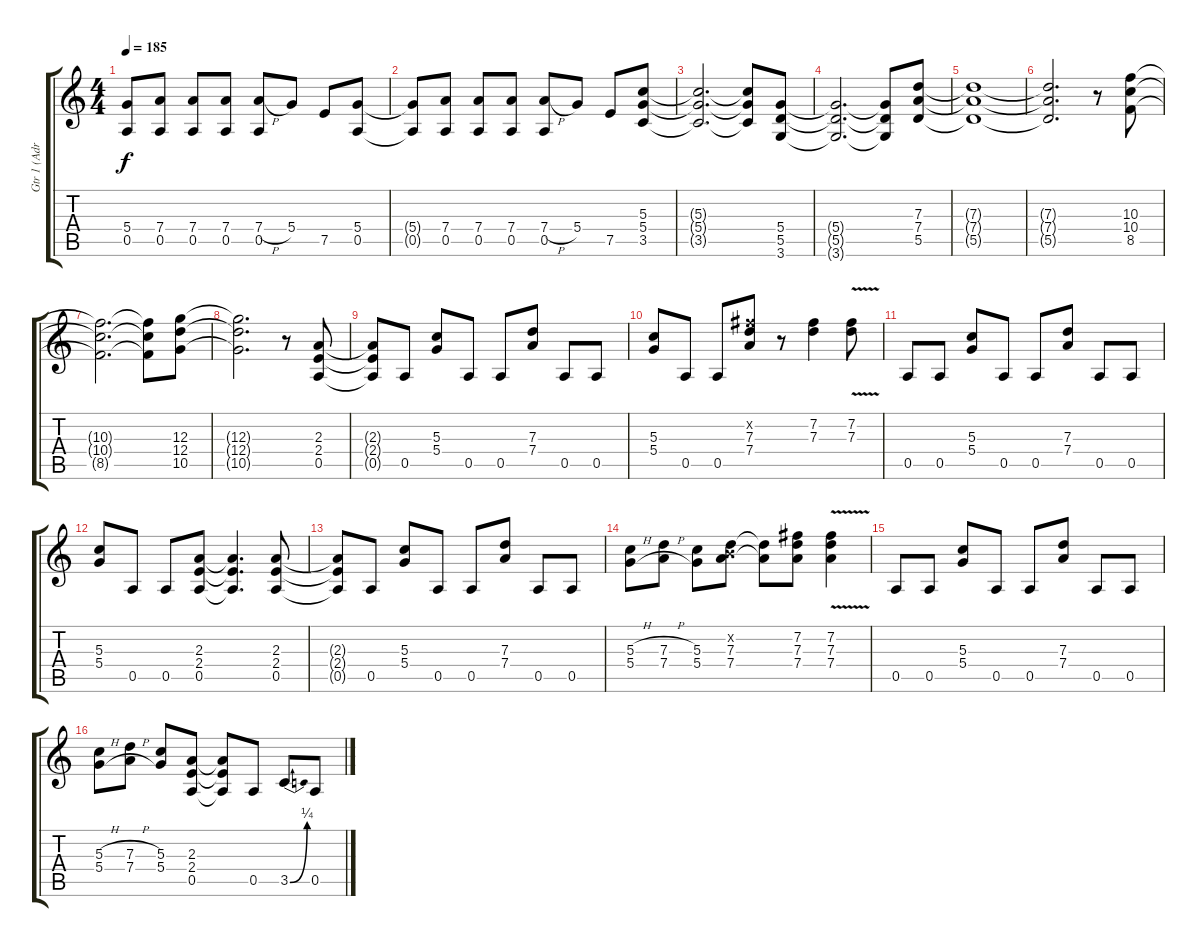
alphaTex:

\track ("Gtr 1 (Adrian Smith" "Gtr 1 (Adr") {instrument distortionguitar}
\staff {score tabs}
\tuning (E4 B3 G3 D3 A2 E2) {hide}
\ts (4 4)
\tempo 185
\clef g2
\ks c
(5.4{t} 0.5{t}).8{dy f} (7.4 0.5).8 (7.4 0.5).8 (7.4 0.5).8 (7.4{h} 0.5).8 5.4.8 7.5.8 (5.4 0.5).8 |
(5.4{t} 0.5{t}).8 (7.4 0.5).8 (7.4 0.5).8 (7.4 0.5).8 (7.4{h} 0.5).8 5.4.8 7.5.8 (5.3 5.4 3.5).8 |
(5.3{t} 5.4{t} 3.5{t}).2{d} (5.3{t} 5.4{t} 3.5{t}).8 (5.4 5.5 3.6).8 |
(5.4{t} 5.5{t} 3.6{t}).2{d} (5.4{t} 5.5{t} 3.6{t}).8 (7.3 7.4 5.5).8 |
(7.3{t} 7.4{t} 5.5{t}).1 |
(7.3{t} 7.4{t} 5.5{t}).2{d} r.8 (10.3 10.4 8.5).8 |
(10.3{t} 10.4{t} 8.5{t}).2{d} (10.3{t} 10.4{t} 8.5{t}).8 (12.3 12.4 10.5).8 |
(12.3{t} 12.4{t} 10.5{t}).2{d} r.8 (2.3 2.4 0.5).8 |
(2.3{t} 2.4{t} 0.5{t}).8 0.5.8 (5.3 5.4).8 0.5.8 0.5.8 (7.3 7.4).8 0.5.8 0.5.8 |
(5.3 5.4).8 0.5.8 0.5.8 (7.2{x} 7.3 7.4).8 r.8 (7.2 7.3).4 (7.2{v} 7.3{v}).8 |
0.5.8 0.5.8 (5.3 5.4).8 0.5.8 0.5.8 (7.3 7.4).8 0.5.8 0.5.8 |
(5.3 5.4).8 0.5.8 0.5.8 (2.3 2.4 0.5).8 (2.3{t} 2.4{t} 0.5{t}).4{d} (2.3 2.4 0.5).8 |
(2.3{t} 2.4{t} 0.5{t}).8 0.5.8 (5.3 5.4).8 0.5.8 0.5.8 (7.3 7.4).8 0.5.8 0.5.8 |
(5.3{h} 5.4{h}).8 (7.3{h} 7.4{h}).8 (5.3 5.4).8 (0.2{x} 7.3 7.4).8 (7.3{t} 7.4{t}).8 (7.2 7.3 7.4).8 (7.2{v} 7.3{v} 7.4{v}).4 |
0.5.8 0.5.8 (5.3 5.4).8 0.5.8 0.5.8 (7.3 7.4).8 0.5.8 0.5.8 |
(5.3{h} 5.4{h}).8 (7.3{h} 7.4{h}).8 (5.3 5.4).8 (2.3 2.4 0.5).8 (2.3{t} 2.4{t} 0.5{t}).8 0.5.8 3.5{be (bend 0 0 60 1)}.8 0.5.8
